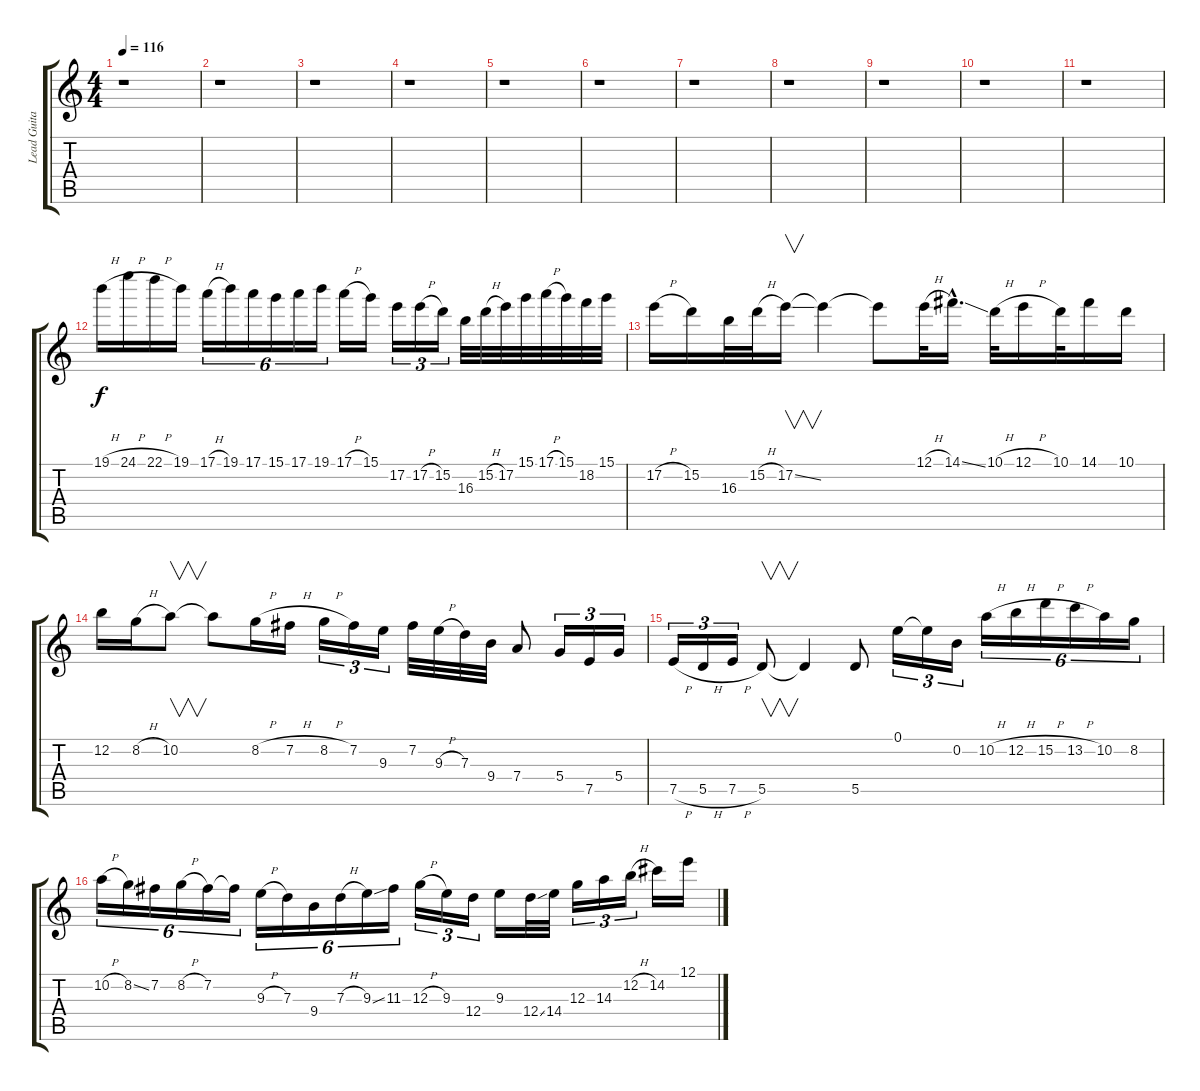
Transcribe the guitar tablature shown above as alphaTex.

\track ("Lead Guitar" "Lead Guita") {instrument distortionguitar}
\staff {score tabs}
\tuning (E4 B3 G3 D3 A2 E2) {hide}
\ts (4 4)
\tempo 116
\clef g2
\ks c
r.1{dy f} |
r.1 |
r.1 |
r.1 |
r.1 |
r.1 |
r.1 |
r.1 |
r.1 |
r.1 |
r.1 |
19.1{h}.16 24.1{h}.16 22.1{h}.16 19.1.16 17.1{h}.16{tu (6 4)} 19.1.16{tu (6 4)} 17.1.16{tu (6 4)} 15.1.16{tu (6 4)} 17.1.16{tu (6 4)} 19.1.16{tu (6 4)} 17.1{h}.16 15.1.16 17.2.16{tu (3 2)} 17.2{h}.16{tu (3 2)} 15.2.16{tu (3 2)} 16.3.32 15.2{h}.32 17.2.32 15.1.32 17.1{h}.32 15.1.32 18.2.32 15.1.32 |
17.2{h}.16 15.2.16 16.3.32 15.2{h}.32 17.2{ss}.16{v} 17.2{t}.4 17.2{t}.8 12.1{h}.32 14.1{ss hac}.16{d} 10.1{h}.32 12.1{h}.16 10.1.32 14.1.16 10.1.16 |
12.2.16 8.2{h}.16 10.2.8{v} 10.2{t}.8 8.2{h}.16 7.2{h}.16 8.2{h}.16{tu (3 2)} 7.2.16{tu (3 2)} 9.3.16{tu (3 2)} 7.2.32 9.3{h}.32 7.3.32 9.4.32 7.4.8 5.4.16{tu (3 2)} 7.5.16{tu (3 2)} 5.4.16{tu (3 2)} |
7.5{h}.16{tu (3 2)} 5.5{h}.16{tu (3 2)} 7.5{h}.16{tu (3 2)} 5.5.8{v} 5.5{t}.4 5.5.8 0.1.16{tu (3 2)} 0.1{t}.16{tu (3 2)} 0.2.16{tu (3 2)} 10.2{h}.16{tu (6 4)} 12.2{h}.16{tu (6 4)} 15.2{h}.16{tu (6 4)} 13.2{h}.16{tu (6 4)} 10.2.16{tu (6 4)} 8.2.16{tu (6 4)} |
10.2{h}.16{tu (6 4)} 8.2{ss}.16{tu (6 4)} 7.2.16{tu (6 4)} 8.2{h}.16{tu (6 4)} 7.2.16{tu (6 4)} 7.2{t}.16{tu (6 4)} 9.3{h}.16{tu (6 4)} 7.3.16{tu (6 4)} 9.4.16{tu (6 4)} 7.3{h}.16{tu (6 4)} 9.3{ss}.16{tu (6 4)} 11.3.16{tu (6 4)} 12.3{h}.16{tu (3 2)} 9.3.16{tu (3 2)} 12.4.16{tu (3 2)} 9.3.16 12.4{ss}.32 14.4.32 12.3.16{tu (3 2)} 14.3.16{tu (3 2)} 12.2{h}.16{tu (3 2)} 14.2.16 12.1{h}.16
